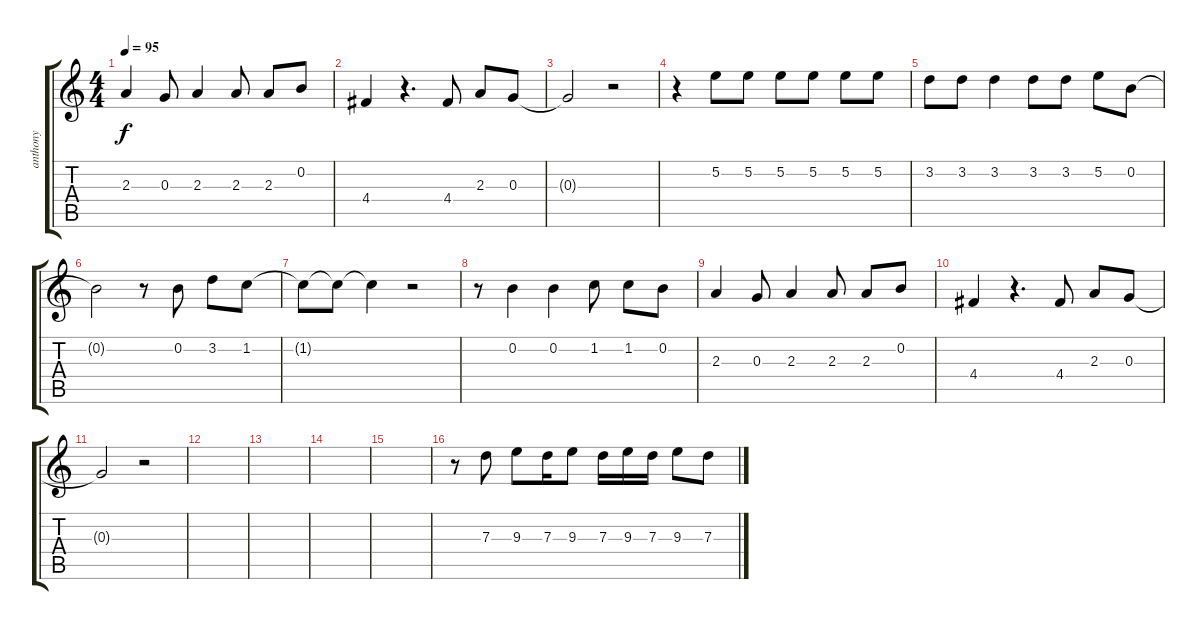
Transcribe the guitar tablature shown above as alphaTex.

\track ("anthony" "anthony") {instrument fretlessbass}
\staff {score tabs}
\tuning (E4 B3 G3 D3 A2 E2) {hide}
\ts (4 4)
\tempo 95
\clef g2
\ks c
2.3.4{dy f} 0.3.8 2.3.4 2.3.8 2.3.8 0.2.8 |
4.4.4 r.4{d} 4.4.8 2.3.8 0.3.8 |
0.3{t}.2 r.2 |
r.4 5.2.8 5.2.8 5.2.8 5.2.8 5.2.8 5.2.8 |
3.2.8 3.2.8 3.2.4 3.2.8 3.2.8 5.2.8 0.2.8 |
0.2{t}.2 r.8 0.2.8 3.2.8 1.2.8 |
1.2{t}.8 1.2{t}.8 1.2{t}.4 r.2 |
r.8 0.2.4 0.2.4 1.2.8 1.2.8 0.2.8 |
2.3.4 0.3.8 2.3.4 2.3.8 2.3.8 0.2.8 |
4.4.4 r.4{d} 4.4.8 2.3.8 0.3.8 |
0.3{t}.2 r.2 |
|
|
|
|
r.8 7.3.8 9.3.8 7.3.16 9.3.8 7.3.16 9.3.16 7.3.16 9.3.8 7.3.8
